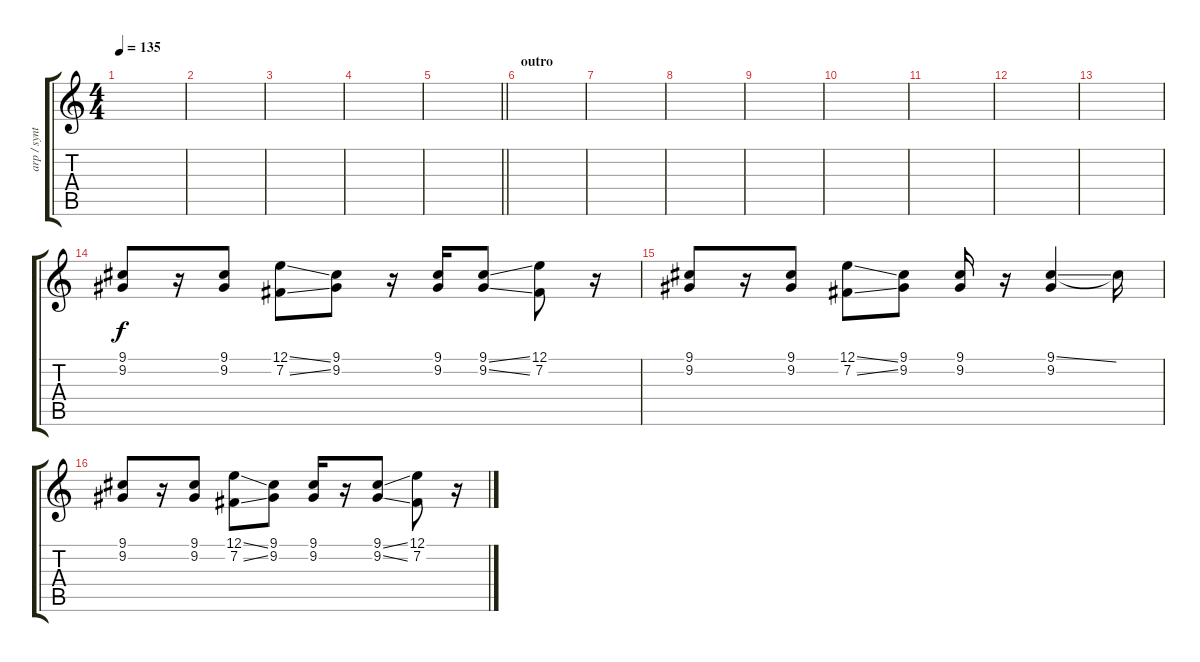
\track ("arp / synth / other" "arp / synt") {instrument lead2sawtooth}
\staff {score tabs}
\tuning (E4 B3 G3 D3 A2 E2) {hide}
\ts (4 4)
\tempo 135
\clef g2
\ks c
|
|
|
|
\barLineRight lightlight
|
\section ("" "outro")
|
|
|
|
|
|
|
|
(9.1 9.2).8{dy f} r.16 (9.1 9.2).8 (12.1{ss} 7.2{ss}).8 (9.1 9.2).8 r.16 (9.1 9.2).16 (9.1{ss} 9.2{ss}).8 (12.1 7.2).8 r.16 |
(9.1 9.2).8 r.16 (9.1 9.2).8 (12.1{ss} 7.2{ss}).8 (9.1 9.2).8 (9.1 9.2).16 r.16 (9.1{ss} 9.2).4 9.1{t}.16 |
(9.1 9.2).8 r.16 (9.1 9.2).8 (12.1{ss} 7.2{ss}).8 (9.1 9.2).8 (9.1 9.2).16 r.16 (9.1{ss} 9.2{ss}).8 (12.1 7.2).8 r.16
